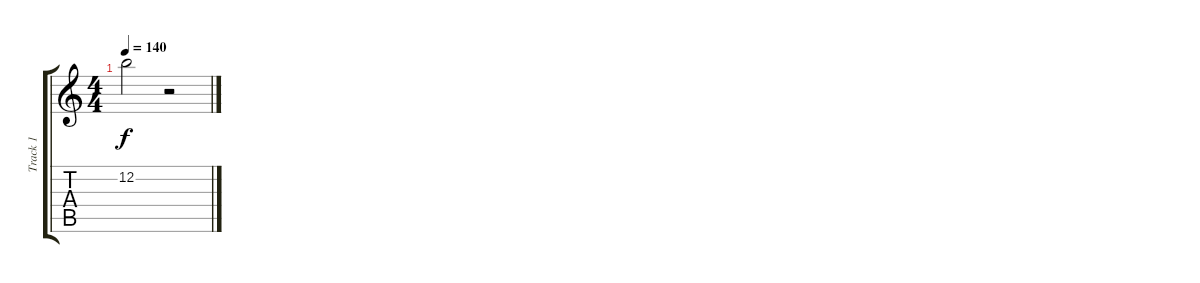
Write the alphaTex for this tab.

\track ("Track 1" "Track 1") {instrument distortionguitar}
\staff {score tabs}
\tuning (E4 B3 G3 D3 A2 E2) {hide}
\ts (4 4)
\tempo 140
\clef g2
\ks c
12.2.2{dy f} r.2
